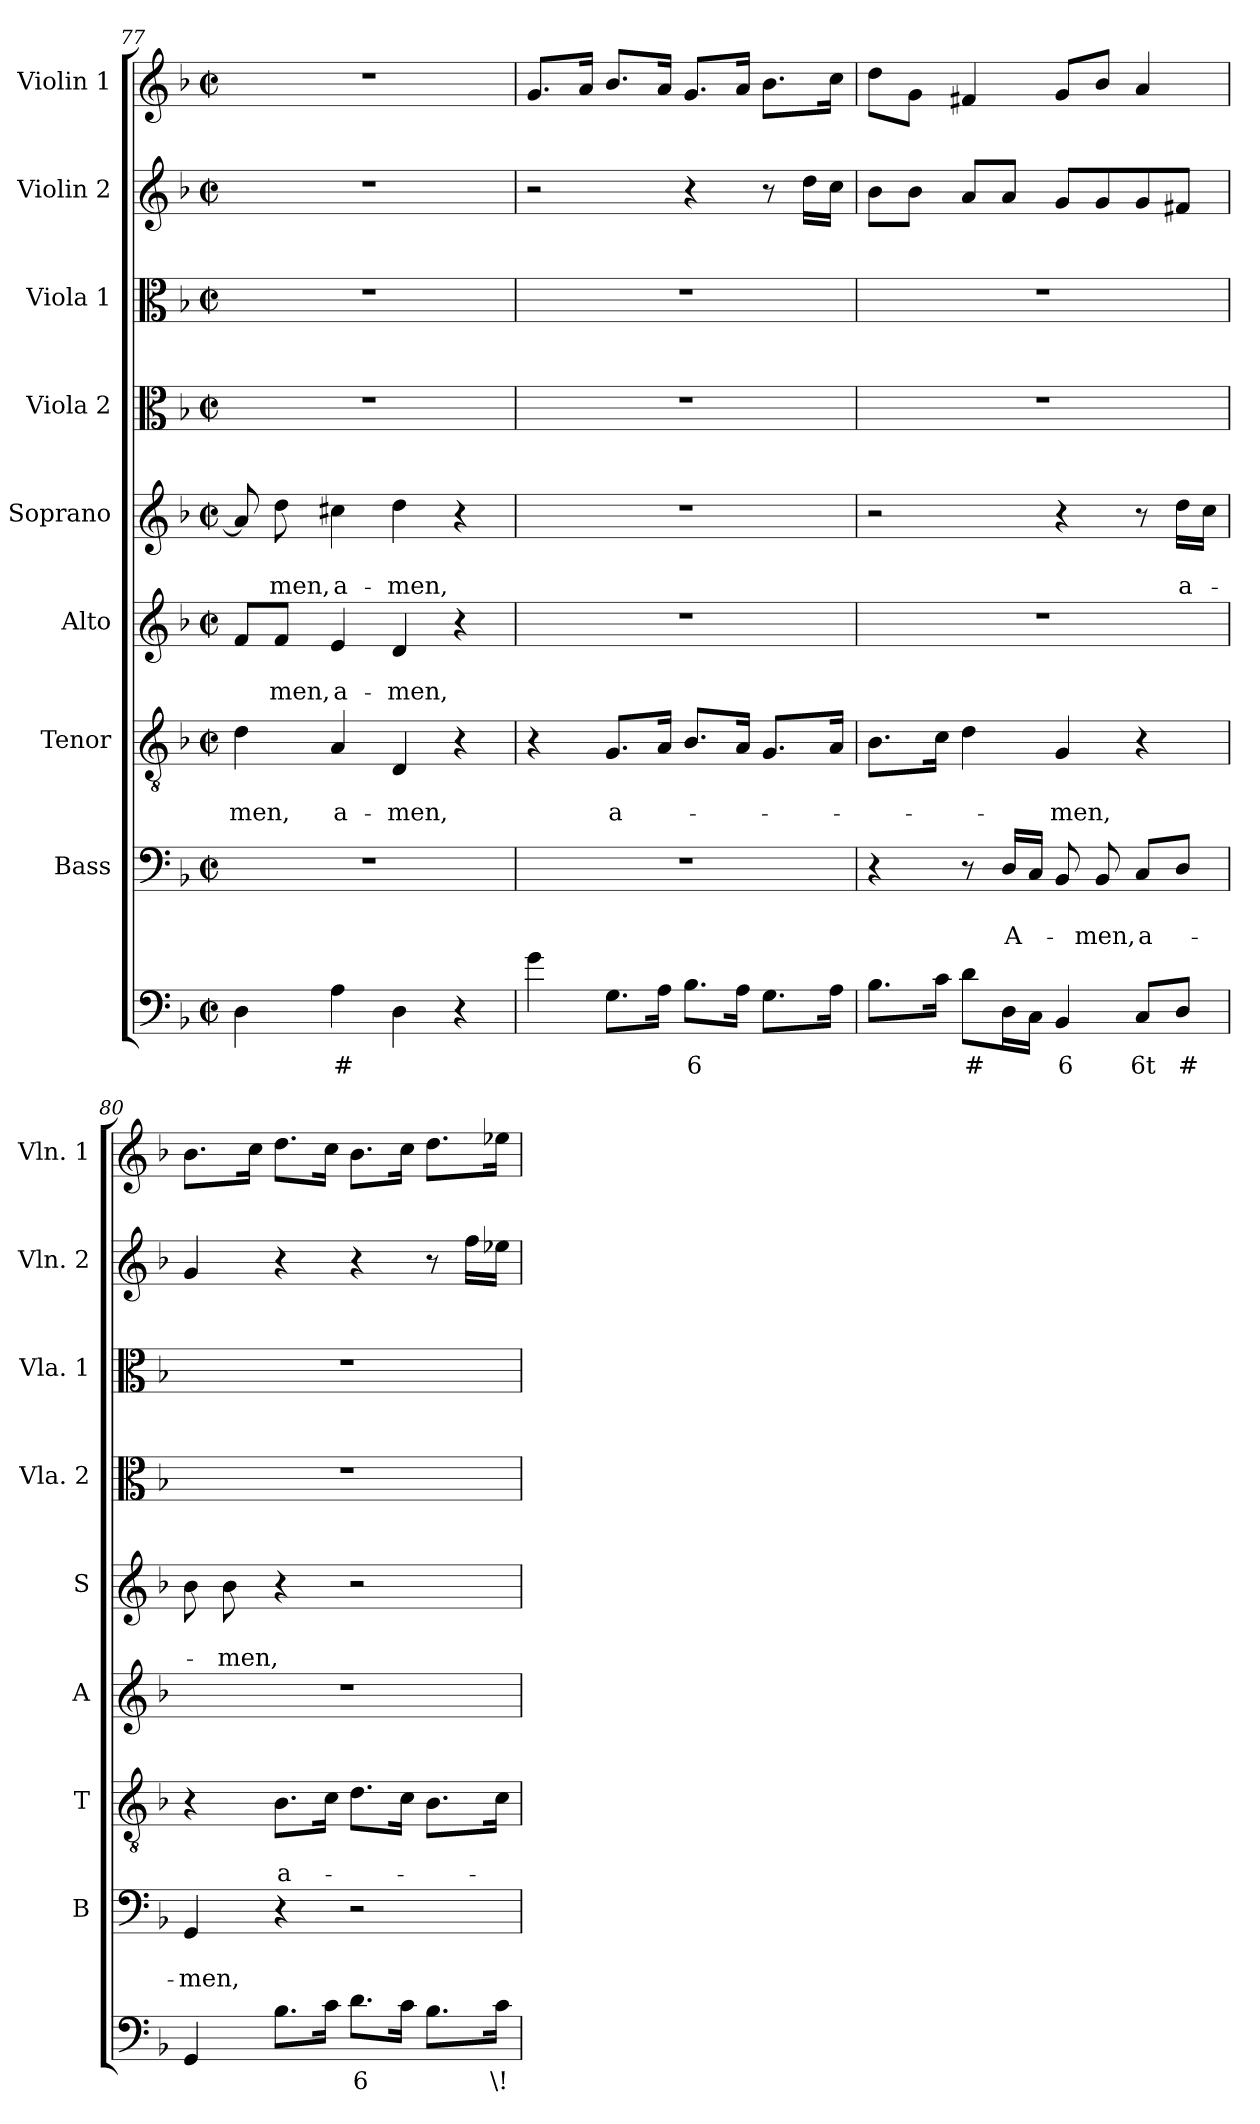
**kern	**text	**kern	**text	**text	**kern	**text	**text	**kern	**text	**text	**kern	**text	**text	**kern	**kern	**kern	**kern
*part9	*part9	*part8	*part8	*part8	*part7	*part7	*part7	*part6	*part6	*part6	*part5	*part5	*part5	*part4	*part3	*part2	*part1
*staff9	*staff9	*staff8	*staff8	*staff8	*staff7	*staff7	*staff7	*staff6	*staff6	*staff6	*staff5	*staff5	*staff5	*staff4	*staff3	*staff2	*staff1
*	*	*I"Bass	*	*	*I"Tenor	*	*	*I"Alto	*	*	*I"Soprano	*	*	*I"Viola 2	*I"Viola 1	*I"Violin 2	*I"Violin 1
*	*	*I'B	*	*	*I'T	*	*	*I'A	*	*	*I'S	*	*	*I'Vla. 2	*I'Vla. 1	*I'Vln. 2	*I'Vln. 1
*clefF4	*	*clefF4	*	*	*clefGv2	*	*	*clefG2	*	*	*clefG2	*	*	*clefC3	*clefC3	*clefG2	*clefG2
*k[b-]	*	*k[b-]	*	*	*k[b-]	*	*	*k[b-]	*	*	*k[b-]	*	*	*k[b-]	*k[b-]	*k[b-]	*k[b-]
*F:	*	*F:	*	*	*F:	*	*	*F:	*	*	*F:	*	*	*F:	*F:	*F:	*F:
*M2/2	*	*M2/2	*	*	*M2/2	*	*	*M2/2	*	*	*M2/2	*	*	*M2/2	*M2/2	*M2/2	*M2/2
*met(c|)	*	*met(c|)	*	*	*met(c|)	*	*	*met(c|)	*	*	*met(c|)	*	*	*met(c|)	*met(c|)	*met(c|)	*met(c|)
=77	=77	=77	=77	=77	=77	=77	=77	=77	=77	=77	=77	=77	=77	=77	=77	=77	=77
!	!	!	!	!	!	!	!LO:LY:b	!	!	!	!	!	!	!	!	!	!
4D\	.	1r	.	.	4d\	.	-men,	8f/L	.	.	8a/]	.	.	1r	1r	1r	1r
!	!	!	!	!	!	!	!	!	!	!LO:LY:b	!	!	!LO:LY:b	!	!	!	!
.	.	.	.	.	.	.	.	8f/J	.	-men,	8dd\	.	-men,	.	.	.	.
!	!LO:LY:b	!	!	!	!	!	!LO:LY:b	!	!	!LO:LY:b	!	!	!LO:LY:b	!	!	!	!
4A\	#	.	.	.	4A/	.	a-	4e/	.	a-	4cc#X\	.	a-	.	.	.	.
!	!	!	!	!	!	!	!LO:LY:b	!	!	!LO:LY:b	!	!	!LO:LY:b	!	!	!	!
4D\	.	.	.	.	4D/	.	-men,	4d/	.	-men,	4dd\	.	-men,	.	.	.	.
4r	.	.	.	.	4r	.	.	4r	.	.	4r	.	.	.	.	.	.
=78	=78	=78	=78	=78	=78	=78	=78	=78	=78	=78	=78	=78	=78	=78	=78	=78	=78
4g\	.	1r	.	.	4r	.	.	1r	.	.	1r	.	.	1r	1r	2r	8.g/L
.	.	.	.	.	.	.	.	.	.	.	.	.	.	.	.	.	16a/Jk
!	!	!	!	!	!	!	!LO:LY:b	!	!	!	!	!	!	!	!	!	!
8.G\L	.	.	.	.	8.G/L	.	a-	.	.	.	.	.	.	.	.	.	8.b-/L
16A\Jk	.	.	.	.	16A/Jk	.	.	.	.	.	.	.	.	.	.	.	16a/Jk
!	!LO:LY:b	!	!	!	!	!	!	!	!	!	!	!	!	!	!	!	!
8.B-\L	6	.	.	.	8.B-/L	.	.	.	.	.	.	.	.	.	.	4r	8.g/L
16A\Jk	.	.	.	.	16A/Jk	.	.	.	.	.	.	.	.	.	.	.	16a/Jk
8.G\L	.	.	.	.	8.G/L	.	.	.	.	.	.	.	.	.	.	8r	8.b-\L
.	.	.	.	.	.	.	.	.	.	.	.	.	.	.	.	16dd\LL	.
16A\Jk	.	.	.	.	16A/Jk	.	.	.	.	.	.	.	.	.	.	16cc\JJ	16cc\Jk
=79	=79	=79	=79	=79	=79	=79	=79	=79	=79	=79	=79	=79	=79	=79	=79	=79	=79
8.B-\L	.	4r	.	.	8.B-\L	.	.	1r	.	.	2r	.	.	1r	1r	8b-\L	8dd\L
.	.	.	.	.	.	.	.	.	.	.	.	.	.	.	.	8b-\J	8g\J
16c\Jk	.	.	.	.	16c\Jk	.	.	.	.	.	.	.	.	.	.	.	.
!	!LO:LY:b	!	!	!	!	!	!	!	!	!	!	!	!	!	!	!	!
8d\L	#	8r	.	.	4d\	.	.	.	.	.	.	.	.	.	.	8a/L	4f#X/
!	!	!	!	!LO:LY:b	!	!	!	!	!	!	!	!	!	!	!	!	!
16D\L	.	16D/LL	.	A-	.	.	.	.	.	.	.	.	.	.	.	8a/J	.
16C\JJ	.	16C/JJ	.	.	.	.	.	.	.	.	.	.	.	.	.	.	.
!	!LO:LY:b	!	!	!	!	!	!LO:LY:b	!	!	!	!	!	!	!	!	!	!
4BB-/	6	8BB-/	.	.	4G/	.	-men,	.	.	.	4r	.	.	.	.	8g/L	8g/L
!	!	!	!	!LO:LY:b	!	!	!	!	!	!	!	!	!	!	!	!	!
.	.	8BB-/	.	-men,	.	.	.	.	.	.	.	.	.	.	.	8g/	8b-/J
!	!LO:LY:b	!	!	!LO:LY:b	!	!	!	!	!	!	!	!	!	!	!	!	!
8C/L	6t	8C/L	.	a-	4r	.	.	.	.	.	8r	.	.	.	.	8g/	4a/
!	!LO:LY:b	!	!	!	!	!	!	!	!	!	!	!	!LO:LY:b	!	!	!	!
8D/J	#	8D/J	.	.	.	.	.	.	.	.	16dd\LL	.	a-	.	.	8f#X/J	.
.	.	.	.	.	.	.	.	.	.	.	16cc\JJ	.	.	.	.	.	.
=80	=80	=80	=80	=80	=80	=80	=80	=80	=80	=80	=80	=80	=80	=80	=80	=80	=80
!	!	!	!	!LO:LY:b	!	!	!	!	!	!	!	!	!	!	!	!	!
4GG/	.	4GG/	.	-men,	4r	.	.	1r	.	.	8b-\	.	.	1r	1r	4g/	8.b-\L
!	!	!	!	!	!	!	!	!	!	!	!	!	!LO:LY:b	!	!	!	!
.	.	.	.	.	.	.	.	.	.	.	8b-\	.	-men,	.	.	.	.
.	.	.	.	.	.	.	.	.	.	.	.	.	.	.	.	.	16cc\Jk
!	!	!	!	!	!	!	!LO:LY:b	!	!	!	!	!	!	!	!	!	!
8.B-\L	.	4r	.	.	8.B-\L	.	a-	.	.	.	4r	.	.	.	.	4r	8.dd\L
16c\Jk	.	.	.	.	16c\Jk	.	.	.	.	.	.	.	.	.	.	.	16cc\Jk
!	!LO:LY:b	!	!	!	!	!	!	!	!	!	!	!	!	!	!	!	!
8.d\L	6	2r	.	.	8.d\L	.	.	.	.	.	2r	.	.	.	.	4r	8.b-\L
16c\Jk	.	.	.	.	16c\Jk	.	.	.	.	.	.	.	.	.	.	.	16cc\Jk
8.B-\L	.	.	.	.	8.B-\L	.	.	.	.	.	.	.	.	.	.	8r	8.dd\L
.	.	.	.	.	.	.	.	.	.	.	.	.	.	.	.	16ff\LL	.
!	!LO:LY:b	!	!	!	!	!	!	!	!	!	!	!	!	!	!	!	!
16c\Jk	\!	.	.	.	16c\Jk	.	.	.	.	.	.	.	.	.	.	16ee-X\JJ	16ee-X\Jk
=	=	=	=	=	=	=	=	=	=	=	=	=	=	=	=	=	=
*-	*-	*-	*-	*-	*-	*-	*-	*-	*-	*-	*-	*-	*-	*-	*-	*-	*-
